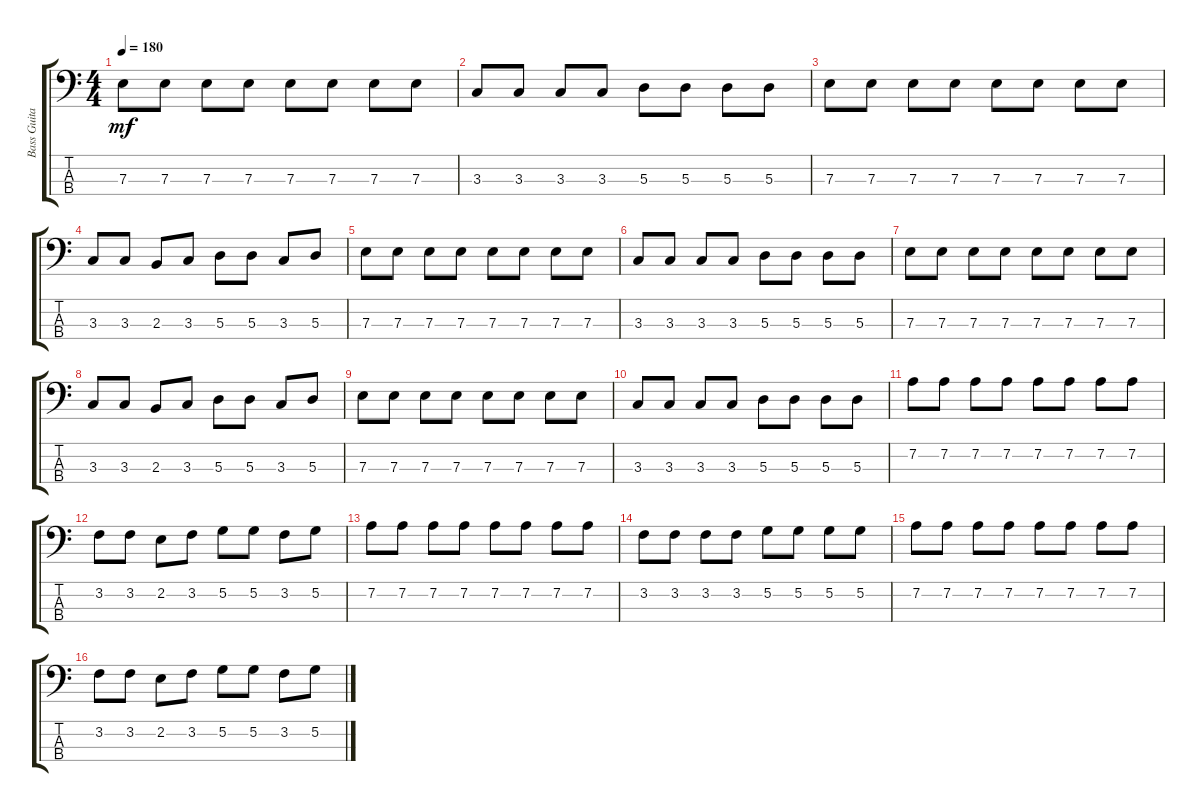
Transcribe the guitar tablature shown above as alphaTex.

\track ("Bass Guitar" "Bass Guita") {instrument electricbassfinger}
\staff {score tabs}
\tuning (G2 D2 A1 E1) {hide}
\ts (4 4)
\tempo 180
\clef f4
\ks c
7.3.8{dy mf} 7.3.8 7.3.8 7.3.8 7.3.8 7.3.8 7.3.8 7.3.8 |
3.3.8 3.3.8 3.3.8 3.3.8 5.3.8 5.3.8 5.3.8 5.3.8 |
7.3.8 7.3.8 7.3.8 7.3.8 7.3.8 7.3.8 7.3.8 7.3.8 |
3.3.8 3.3.8 2.3.8 3.3.8 5.3.8 5.3.8 3.3.8 5.3.8 |
7.3.8 7.3.8 7.3.8 7.3.8 7.3.8 7.3.8 7.3.8 7.3.8 |
3.3.8 3.3.8 3.3.8 3.3.8 5.3.8 5.3.8 5.3.8 5.3.8 |
7.3.8 7.3.8 7.3.8 7.3.8 7.3.8 7.3.8 7.3.8 7.3.8 |
3.3.8 3.3.8 2.3.8 3.3.8 5.3.8 5.3.8 3.3.8 5.3.8 |
7.3.8 7.3.8 7.3.8 7.3.8 7.3.8 7.3.8 7.3.8 7.3.8 |
3.3.8 3.3.8 3.3.8 3.3.8 5.3.8 5.3.8 5.3.8 5.3.8 |
7.2.8 7.2.8 7.2.8 7.2.8 7.2.8 7.2.8 7.2.8 7.2.8 |
3.2.8 3.2.8 2.2.8 3.2.8 5.2.8 5.2.8 3.2.8 5.2.8 |
7.2.8 7.2.8 7.2.8 7.2.8 7.2.8 7.2.8 7.2.8 7.2.8 |
3.2.8 3.2.8 3.2.8 3.2.8 5.2.8 5.2.8 5.2.8 5.2.8 |
7.2.8 7.2.8 7.2.8 7.2.8 7.2.8 7.2.8 7.2.8 7.2.8 |
3.2.8 3.2.8 2.2.8 3.2.8 5.2.8 5.2.8 3.2.8 5.2.8
